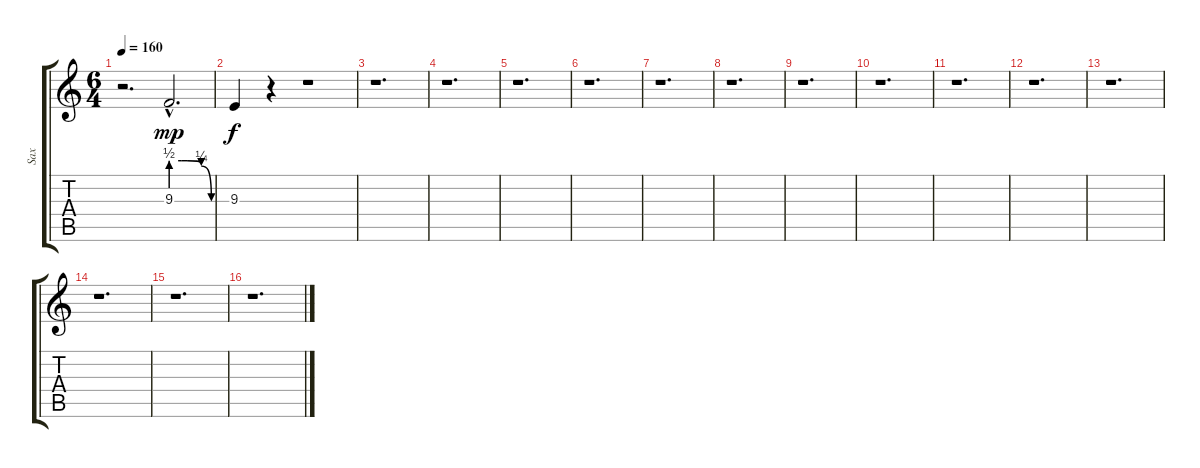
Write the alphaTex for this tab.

\track ("Sax" "Sax") {instrument tenorsax}
\staff {score tabs}
\tuning (E4 B3 G3 D3 A2 E2) {hide}
\ts (6 4)
\tempo 160
\clef g2
\ks c
r.2{d dy mp} 9.3{be (custom 0 2 16 2 24 2 45 1 60 0) hac}.2{d} |
9.3.4{dy f} r.4 r.1 |
r.1{d} |
r.1{d} |
r.1{d} |
r.1{d} |
r.1{d} |
r.1{d} |
r.1{d} |
r.1{d} |
r.1{d} |
r.1{d} |
r.1{d} |
r.1{d} |
r.1{d} |
r.1{d}
